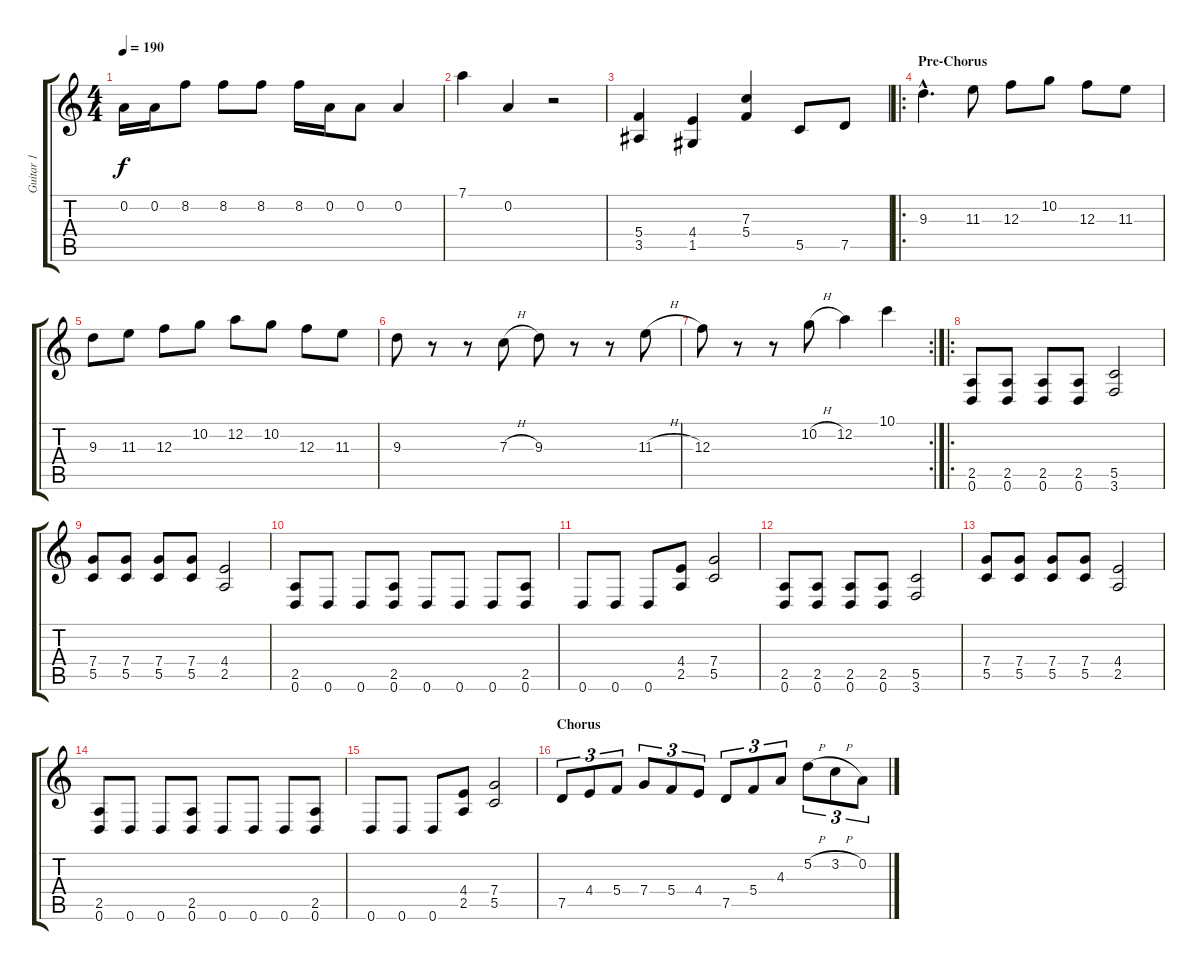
\track ("Guitar 1" "Guitar 1") {instrument overdrivenguitar}
\staff {score tabs}
\tuning (D4 A3 F3 C3 G2 D2) {hide}
\ts (4 4)
\tempo 190
\clef g2
\ks c
0.2.16{dy f} 0.2.16 8.2.8 8.2.8 8.2.8 8.2.16 0.2.16 0.2.8 0.2.4 |
7.1.4 0.2.4 r.2 |
(5.4 3.5).4 (4.4 1.5).4 (7.3 5.4).4 5.5.8 7.5.8 |
\ro
\section ("" "Pre-Chorus")
9.3{hac}.4{d} 11.3.8 12.3.8 10.2.8 12.3.8 11.3.8 |
9.3.8 11.3.8 12.3.8 10.2.8 12.2.8 10.2.8 12.3.8 11.3.8 |
9.3.8 r.8 r.8 7.3{h}.8 9.3.8 r.8 r.8 11.3{h}.8 |
\rc 2
12.3.8 r.8 r.8 10.2{h}.8 12.2.4 10.1.4 |
\ro
(2.5 0.6).8 (2.5 0.6).8 (2.5 0.6).8 (2.5 0.6).8 (5.5 3.6).2 |
(7.4 5.5).8 (7.4 5.5).8 (7.4 5.5).8 (7.4 5.5).8 (4.4 2.5).2 |
(2.5 0.6).8 0.6.8 0.6.8 (2.5 0.6).8 0.6.8 0.6.8 0.6.8 (2.5 0.6).8 |
0.6.8 0.6.8 0.6.8 (4.4 2.5).8 (7.4 5.5).2 |
(2.5 0.6).8 (2.5 0.6).8 (2.5 0.6).8 (2.5 0.6).8 (5.5 3.6).2 |
(7.4 5.5).8 (7.4 5.5).8 (7.4 5.5).8 (7.4 5.5).8 (4.4 2.5).2 |
(2.5 0.6).8 0.6.8 0.6.8 (2.5 0.6).8 0.6.8 0.6.8 0.6.8 (2.5 0.6).8 |
0.6.8 0.6.8 0.6.8 (4.4 2.5).8 (7.4 5.5).2 |
\section ("" "Chorus")
7.5.8{tu (3 2)} 4.4.8{tu (3 2)} 5.4.8{tu (3 2)} 7.4.8{tu (3 2)} 5.4.8{tu (3 2)} 4.4.8{tu (3 2)} 7.5.8{tu (3 2)} 5.4.8{tu (3 2)} 4.3.8{tu (3 2)} 5.2{h}.8{tu (3 2)} 3.2{h}.8{tu (3 2)} 0.2.8{tu (3 2)}
